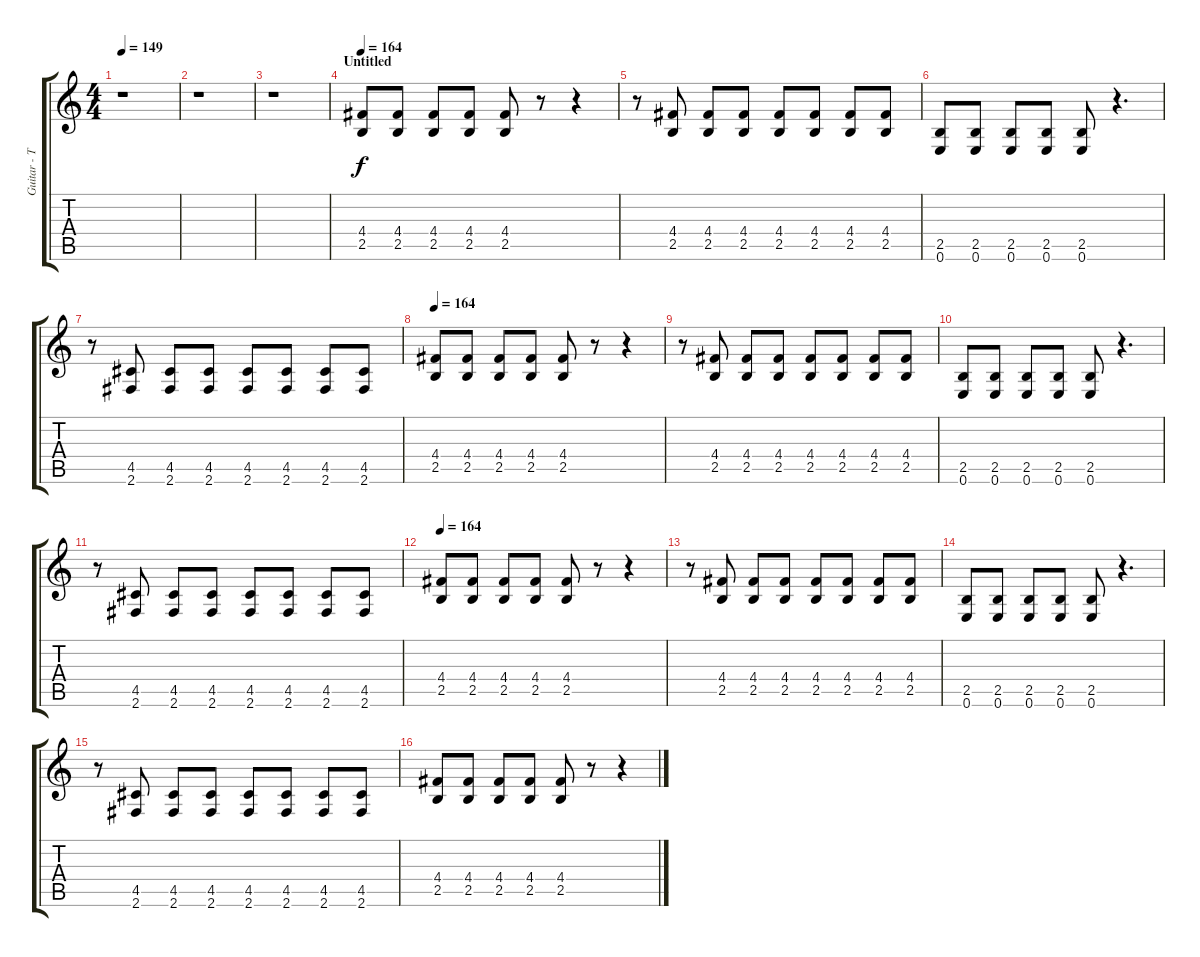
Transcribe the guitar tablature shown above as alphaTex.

\track ("Guitar - Tom Mattew Delonge" "Guitar - T") {instrument overdrivenguitar}
\staff {score tabs}
\tuning (E4 B3 G3 D3 A2 E2) {hide}
\ts (4 4)
\tempo 149
\clef g2
\ks c
r.1{dy f} |
r.1 |
r.1 |
\section ("" "Untitled")
\tempo 164
(4.4 2.5).8{instrument electricguitarmuted} (4.4 2.5).8 (4.4 2.5).8 (4.4 2.5).8 (4.4 2.5).8 r.8 r.4 |
r.8 (4.4 2.5).8 (4.4 2.5).8 (4.4 2.5).8 (4.4 2.5).8 (4.4 2.5).8 (4.4 2.5).8 (4.4 2.5).8 |
(2.5 0.6).8 (2.5 0.6).8 (2.5 0.6).8 (2.5 0.6).8 (2.5 0.6).8 r.4{d} |
r.8 (4.5 2.6).8 (4.5 2.6).8 (4.5 2.6).8 (4.5 2.6).8 (4.5 2.6).8 (4.5 2.6).8 (4.5 2.6).8 |
\tempo 164
(4.4 2.5).8 (4.4 2.5).8 (4.4 2.5).8 (4.4 2.5).8 (4.4 2.5).8 r.8 r.4 |
r.8 (4.4 2.5).8 (4.4 2.5).8 (4.4 2.5).8 (4.4 2.5).8 (4.4 2.5).8 (4.4 2.5).8 (4.4 2.5).8 |
(2.5 0.6).8 (2.5 0.6).8 (2.5 0.6).8 (2.5 0.6).8 (2.5 0.6).8 r.4{d} |
r.8 (4.5 2.6).8 (4.5 2.6).8 (4.5 2.6).8 (4.5 2.6).8 (4.5 2.6).8 (4.5 2.6).8 (4.5 2.6).8 |
\tempo 164
(4.4 2.5).8 (4.4 2.5).8 (4.4 2.5).8 (4.4 2.5).8 (4.4 2.5).8 r.8 r.4 |
r.8 (4.4 2.5).8 (4.4 2.5).8 (4.4 2.5).8 (4.4 2.5).8 (4.4 2.5).8 (4.4 2.5).8 (4.4 2.5).8 |
(2.5 0.6).8 (2.5 0.6).8 (2.5 0.6).8 (2.5 0.6).8 (2.5 0.6).8 r.4{d} |
r.8 (4.5 2.6).8 (4.5 2.6).8 (4.5 2.6).8 (4.5 2.6).8 (4.5 2.6).8 (4.5 2.6).8 (4.5 2.6).8 |
(4.4 2.5).8 (4.4 2.5).8 (4.4 2.5).8 (4.4 2.5).8 (4.4 2.5).8 r.8 r.4
